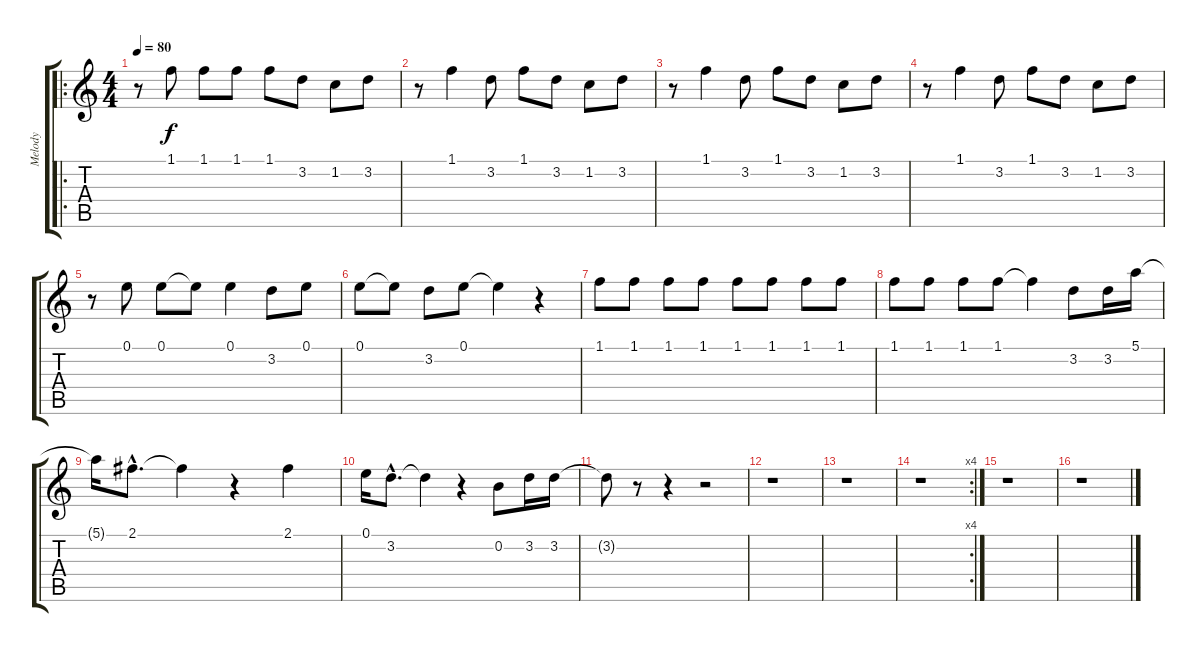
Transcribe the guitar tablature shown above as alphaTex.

\track ("Melody" "Melody") {instrument acousticguitarsteel}
\staff {score tabs}
\tuning (E4 B3 G3 D3 A2 E2) {hide}
\ro
\ts (4 4)
\tempo 80
\clef g2
\ks c
r.8{dy f} 1.1.8 1.1.8 1.1.8 1.1.8 3.2.8 1.2.8 3.2.8 |
r.8 1.1.4 3.2.8 1.1.8 3.2.8 1.2.8 3.2.8 |
r.8 1.1.4 3.2.8 1.1.8 3.2.8 1.2.8 3.2.8 |
r.8 1.1.4 3.2.8 1.1.8 3.2.8 1.2.8 3.2.8 |
r.8 0.1.8 0.1.8 0.1{t}.8 0.1.4 3.2.8 0.1.8 |
0.1.8 0.1{t}.8 3.2.8 0.1.8 0.1{t}.4 r.4 |
1.1.8 1.1.8 1.1.8 1.1.8 1.1.8 1.1.8 1.1.8 1.1.8 |
1.1.8 1.1.8 1.1.8 1.1.8 1.1{t}.4 3.2.8 3.2.16 5.1.16 |
5.1{t}.16 2.1{hac}.8{d} 2.1{t}.4 r.4 2.1.4 |
0.1.16 3.2{hac}.8{d} 3.2{t}.4 r.4 0.2.8 3.2.16 3.2.16 |
3.2{t}.8 r.8 r.4 r.2 |
r.1 |
r.1 |
\rc 4
r.1 |
r.1 |
r.1
